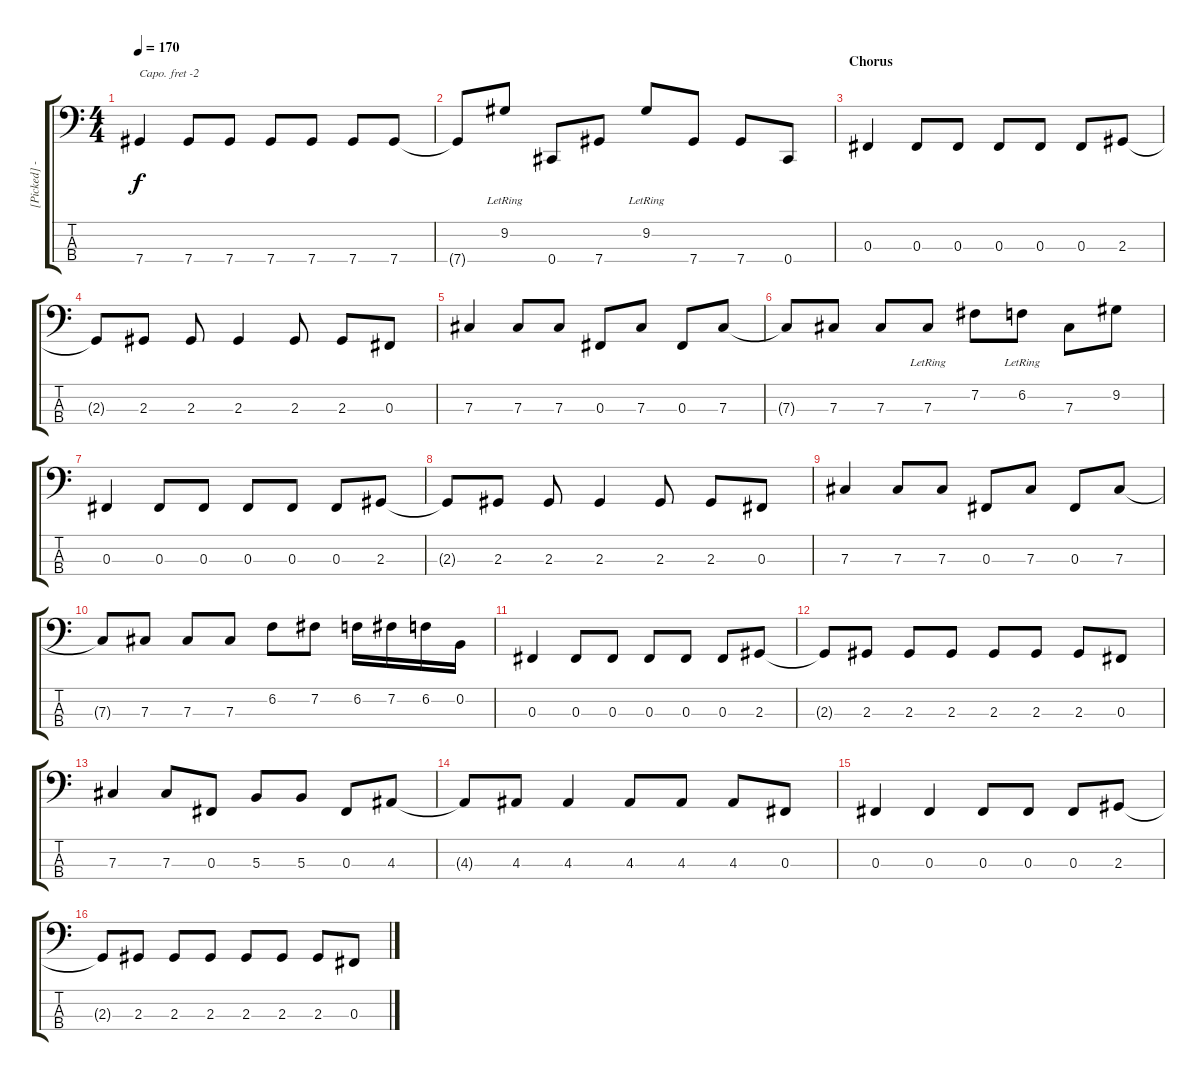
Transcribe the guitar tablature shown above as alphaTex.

\track ("[Picked] - Mike Dirnt" "[Picked] -") {instrument electricbassfinger}
\staff {score tabs}
\capo -2
\tuning (Gb2 Db2 Ab1 Eb1) {hide}
\ts (4 4)
\tempo 170
\clef f4
\ks c
7.4.4{dy f} 7.4.8 7.4.8 7.4.8 7.4.8 7.4.8 7.4.8 |
7.4{t}.8 9.2{lr}.8 0.4.8 7.4.8 9.2{lr}.8 7.4.8 7.4.8 0.4.8 |
\section ("" "Chorus")
0.3.4 0.3.8 0.3.8 0.3.8 0.3.8 0.3.8 2.3.8 |
2.3{t}.8 2.3.8 2.3.8 2.3.4 2.3.8 2.3.8 0.3.8 |
7.3.4 7.3.8 7.3.8 0.3.8 7.3.8 0.3.8 7.3.8 |
7.3{t}.8 7.3.8 7.3.8 7.3{lr}.8 7.2.8 6.2{lr}.8 7.3.8 9.2.8 |
0.3.4 0.3.8 0.3.8 0.3.8 0.3.8 0.3.8 2.3.8 |
2.3{t}.8 2.3.8 2.3.8 2.3.4 2.3.8 2.3.8 0.3.8 |
7.3.4 7.3.8 7.3.8 0.3.8 7.3.8 0.3.8 7.3.8 |
7.3{t}.8 7.3.8 7.3.8 7.3.8 6.2.8 7.2.8 6.2.16 7.2.16 6.2.16 0.2.16 |
0.3.4 0.3.8 0.3.8 0.3.8 0.3.8 0.3.8 2.3.8 |
2.3{t}.8 2.3.8 2.3.8 2.3.8 2.3.8 2.3.8 2.3.8 0.3.8 |
7.3.4 7.3.8 0.3.8 5.3.8 5.3.8 0.3.8 4.3.8 |
4.3{t}.8 4.3.8 4.3.4 4.3.8 4.3.8 4.3.8 0.3.8 |
0.3.4 0.3.4 0.3.8 0.3.8 0.3.8 2.3.8 |
2.3{t}.8 2.3.8 2.3.8 2.3.8 2.3.8 2.3.8 2.3.8 0.3.8
